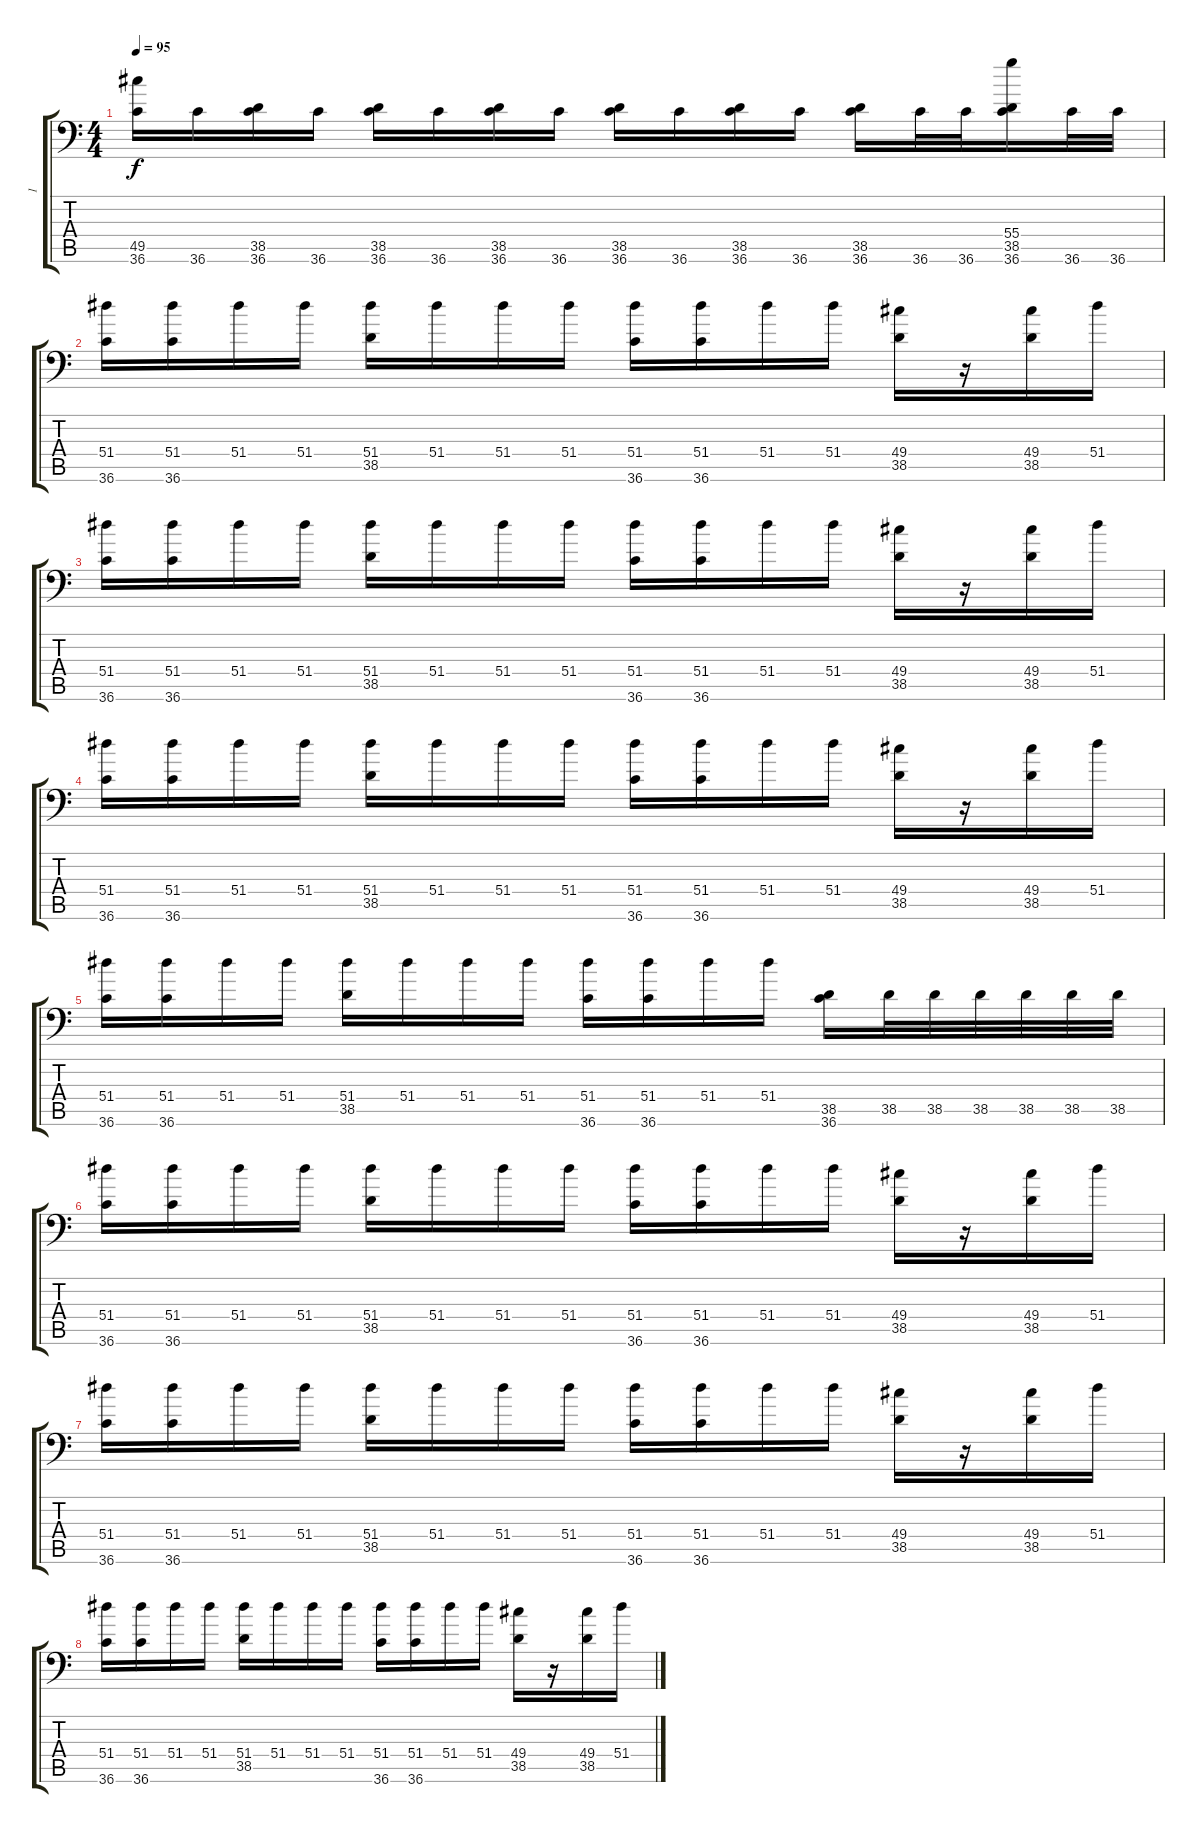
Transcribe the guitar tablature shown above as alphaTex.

\track (" 1" " 1") {instrument acousticgrandpiano}
\staff {score tabs}
\tuning (C-1 C-1 C-1 C-1 C-1 C-1) {hide}
\ts (4 4)
\tempo 95
\clef f4
\ks c
(49.5 36.6).16{dy f} 36.6.16 (38.5 36.6).16 36.6.16 (38.5 36.6).16 36.6.16 (38.5 36.6).16 36.6.16 (38.5 36.6).16 36.6.16 (38.5 36.6).16 36.6.16 (38.5 36.6).16 36.6.32 36.6.32 (55.4 38.5 36.6).16 36.6.32 36.6.32 |
(51.4 36.6).16 (51.4 36.6).16 51.4.16 51.4.16 (51.4 38.5).16 51.4.16 51.4.16 51.4.16 (51.4 36.6).16 (51.4 36.6).16 51.4.16 51.4.16 (49.4 38.5).16 r.16 (49.4 38.5).16 51.4.16 |
(51.4 36.6).16 (51.4 36.6).16 51.4.16 51.4.16 (51.4 38.5).16 51.4.16 51.4.16 51.4.16 (51.4 36.6).16 (51.4 36.6).16 51.4.16 51.4.16 (49.4 38.5).16 r.16 (49.4 38.5).16 51.4.16 |
(51.4 36.6).16 (51.4 36.6).16 51.4.16 51.4.16 (51.4 38.5).16 51.4.16 51.4.16 51.4.16 (51.4 36.6).16 (51.4 36.6).16 51.4.16 51.4.16 (49.4 38.5).16 r.16 (49.4 38.5).16 51.4.16 |
(51.4 36.6).16 (51.4 36.6).16 51.4.16 51.4.16 (51.4 38.5).16 51.4.16 51.4.16 51.4.16 (51.4 36.6).16 (51.4 36.6).16 51.4.16 51.4.16 (38.5 36.6).16 38.5.32 38.5.32 38.5.32 38.5.32 38.5.32 38.5.32 |
(51.4 36.6).16 (51.4 36.6).16 51.4.16 51.4.16 (51.4 38.5).16 51.4.16 51.4.16 51.4.16 (51.4 36.6).16 (51.4 36.6).16 51.4.16 51.4.16 (49.4 38.5).16 r.16 (49.4 38.5).16 51.4.16 |
(51.4 36.6).16 (51.4 36.6).16 51.4.16 51.4.16 (51.4 38.5).16 51.4.16 51.4.16 51.4.16 (51.4 36.6).16 (51.4 36.6).16 51.4.16 51.4.16 (49.4 38.5).16 r.16 (49.4 38.5).16 51.4.16 |
(51.4 36.6).16 (51.4 36.6).16 51.4.16 51.4.16 (51.4 38.5).16 51.4.16 51.4.16 51.4.16 (51.4 36.6).16 (51.4 36.6).16 51.4.16 51.4.16 (49.4 38.5).16 r.16 (49.4 38.5).16 51.4.16
